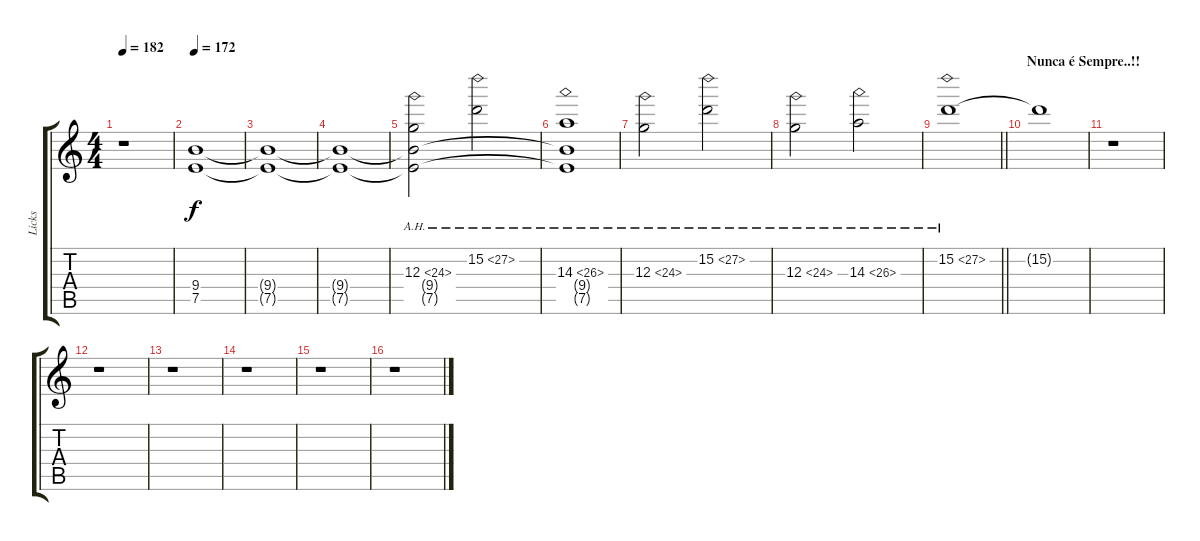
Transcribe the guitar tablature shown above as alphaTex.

\track ("Licks" "Licks") {instrument distortionguitar}
\staff {score tabs}
\tuning (E4 B3 G3 D3 A2 E2) {hide}
\ts (4 4)
\tempo 182
\clef g2
\ks c
r.1{dy f} |
\tempo 172
(9.4 7.5).1{volume 8} |
(9.4{t} 7.5{t}).1 |
(9.4{t} 7.5{t}).1 |
(12.3{ah 12} 9.4{t} 7.5{t}).2{volume 3} 15.2{ah 12}.2 |
(14.3{ah 12} 9.4{t} 7.5{t}).1 |
12.3{ah 12}.2 15.2{ah 12}.2 |
12.3{ah 12}.2 14.3{ah 12}.2 |
\barLineRight lightlight
15.2{ah 12}.1 |
\section ("" "Nunca é Sempre..!!")
15.2{t}.1 |
r.1 |
r.1 |
r.1 |
r.1 |
r.1 |
r.1
